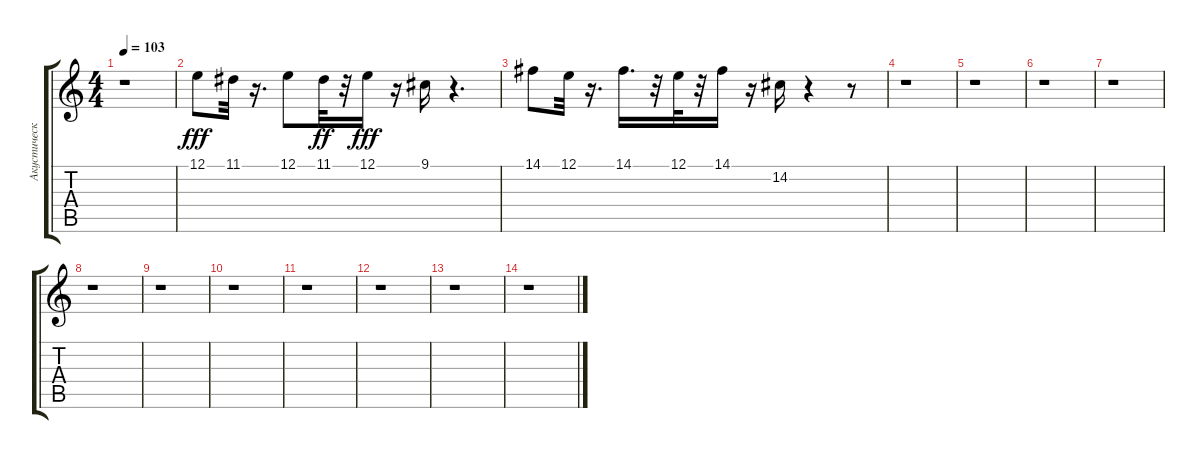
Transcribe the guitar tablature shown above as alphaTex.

\track ("Акустический Гранд Роял" "Акустическ") {instrument acousticgrandpiano}
\staff {score tabs}
\tuning (E4 B3 G3 D3 A2 E2) {hide}
\ts (4 4)
\tempo 103
\clef g2
\ks c
r.1{dy fff} |
12.1.8 11.1.32 r.16{d} 12.1.8 11.1.32{dy ff} r.32 12.1.16{dy fff} r.16 9.1.16 r.4{d} |
14.1.8 12.1.32 r.16{d} 14.1.16{d} r.32 12.1.32 r.32 14.1.16 r.16 14.2.16 r.4 r.8 |
r.1 |
r.1 |
r.1 |
r.1 |
r.1 |
r.1 |
r.1 |
r.1 |
r.1 |
r.1 |
r.1
